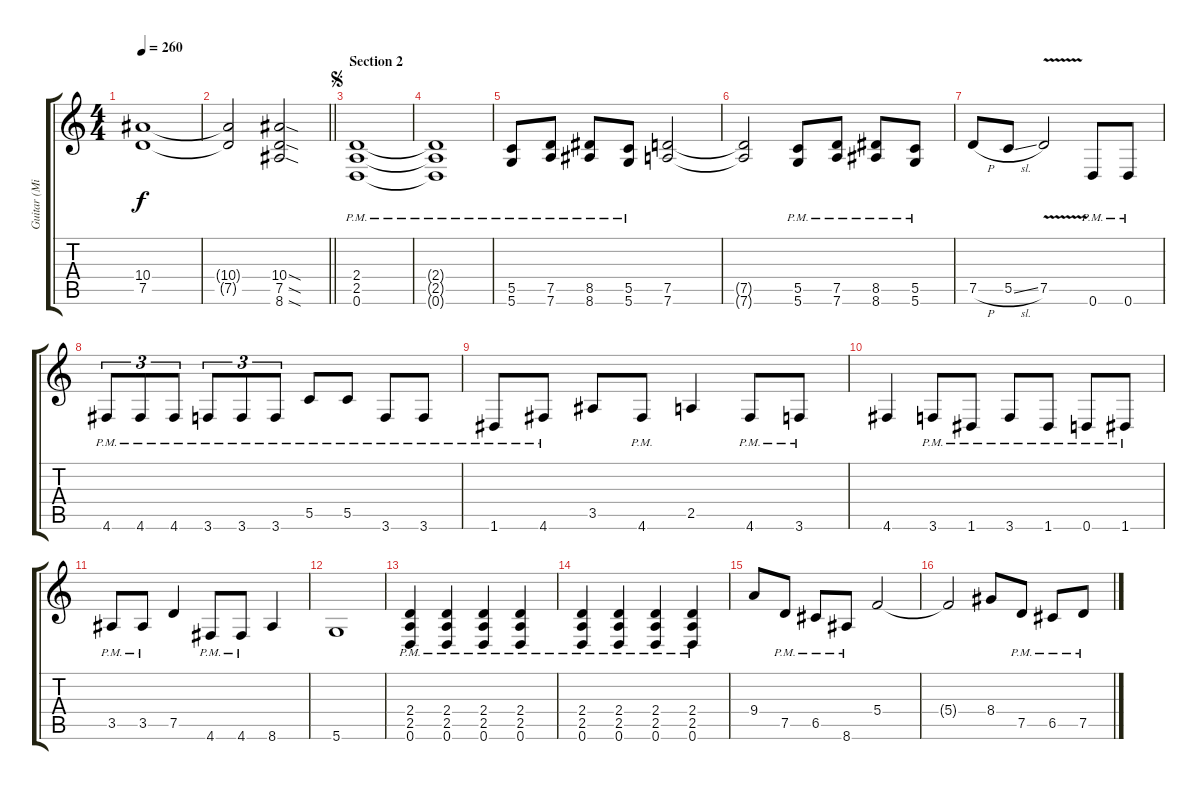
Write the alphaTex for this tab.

\track ("Guitar (Mika)" "Guitar (Mi") {instrument overdrivenguitar}
\staff {score tabs}
\tuning (D4 A3 F3 C3 G2 D2) {hide}
\ts (4 4)
\tempo 260
\clef g2
\ks c
(10.4 7.5).1{dy f} |
\barLineRight lightlight
(10.4{t} 7.5{t}).2 (10.4{sod} 7.5{sod} 8.6{sod}).2 |
\section ("" "Section 2")
\jump segno
(2.4{pm} 2.5{pm} 0.6{pm}).1 |
(2.4{pm t} 2.5{pm t} 0.6{pm t}).1 |
(5.5{pm} 5.6{pm}).8 (7.5{pm} 7.6{pm}).8 (8.5{pm} 8.6{pm}).8 (5.5{pm} 5.6{pm}).8 (7.5 7.6).2 |
(7.5{t} 7.6{t}).2 (5.5{pm} 5.6{pm}).8 (7.5{pm} 7.6{pm}).8 (8.5{pm} 8.6{pm}).8 (5.5{pm} 5.6{pm}).8 |
7.5{h}.8 5.5{sl}.8 7.5{v}.2 0.6{pm}.8 0.6{pm}.8 |
4.6{pm}.8{tu (3 2)} 4.6{pm}.8{tu (3 2)} 4.6{pm}.8{tu (3 2)} 3.6{pm}.8{tu (3 2)} 3.6{pm}.8{tu (3 2)} 3.6{pm}.8{tu (3 2)} 5.5{pm}.8 5.5{pm}.8 3.6{pm}.8 3.6{pm}.8 |
1.6{pm}.8 4.6{pm}.8 3.5.8 4.6{pm}.8 2.5.4 4.6{pm}.8 3.6{pm}.8 |
4.6.4 3.6{pm}.8 1.6{pm}.8 3.6{pm}.8 1.6{pm}.8 0.6{pm}.8 1.6{pm}.8 |
3.5{pm}.8 3.5{pm}.8 7.5.4 4.6{pm}.8 4.6{pm}.8 8.6.4 |
5.6.1 |
(2.4{pm} 2.5{pm} 0.6{pm}).4 (2.4{pm} 2.5{pm} 0.6{pm}).4 (2.4{pm} 2.5{pm} 0.6{pm}).4 (2.4{pm} 2.5{pm} 0.6{pm}).4 |
(2.4{pm} 2.5{pm} 0.6{pm}).4 (2.4{pm} 2.5{pm} 0.6{pm}).4 (2.4{pm} 2.5{pm} 0.6{pm}).4 (2.4{pm} 2.5{pm} 0.6{pm}).4 |
9.4.8 7.5{pm}.8 6.5{pm}.8 8.6{pm}.8 5.4.2 |
5.4{t}.2 8.4.8 7.5{pm}.8 6.5{pm}.8 7.5{pm}.8
